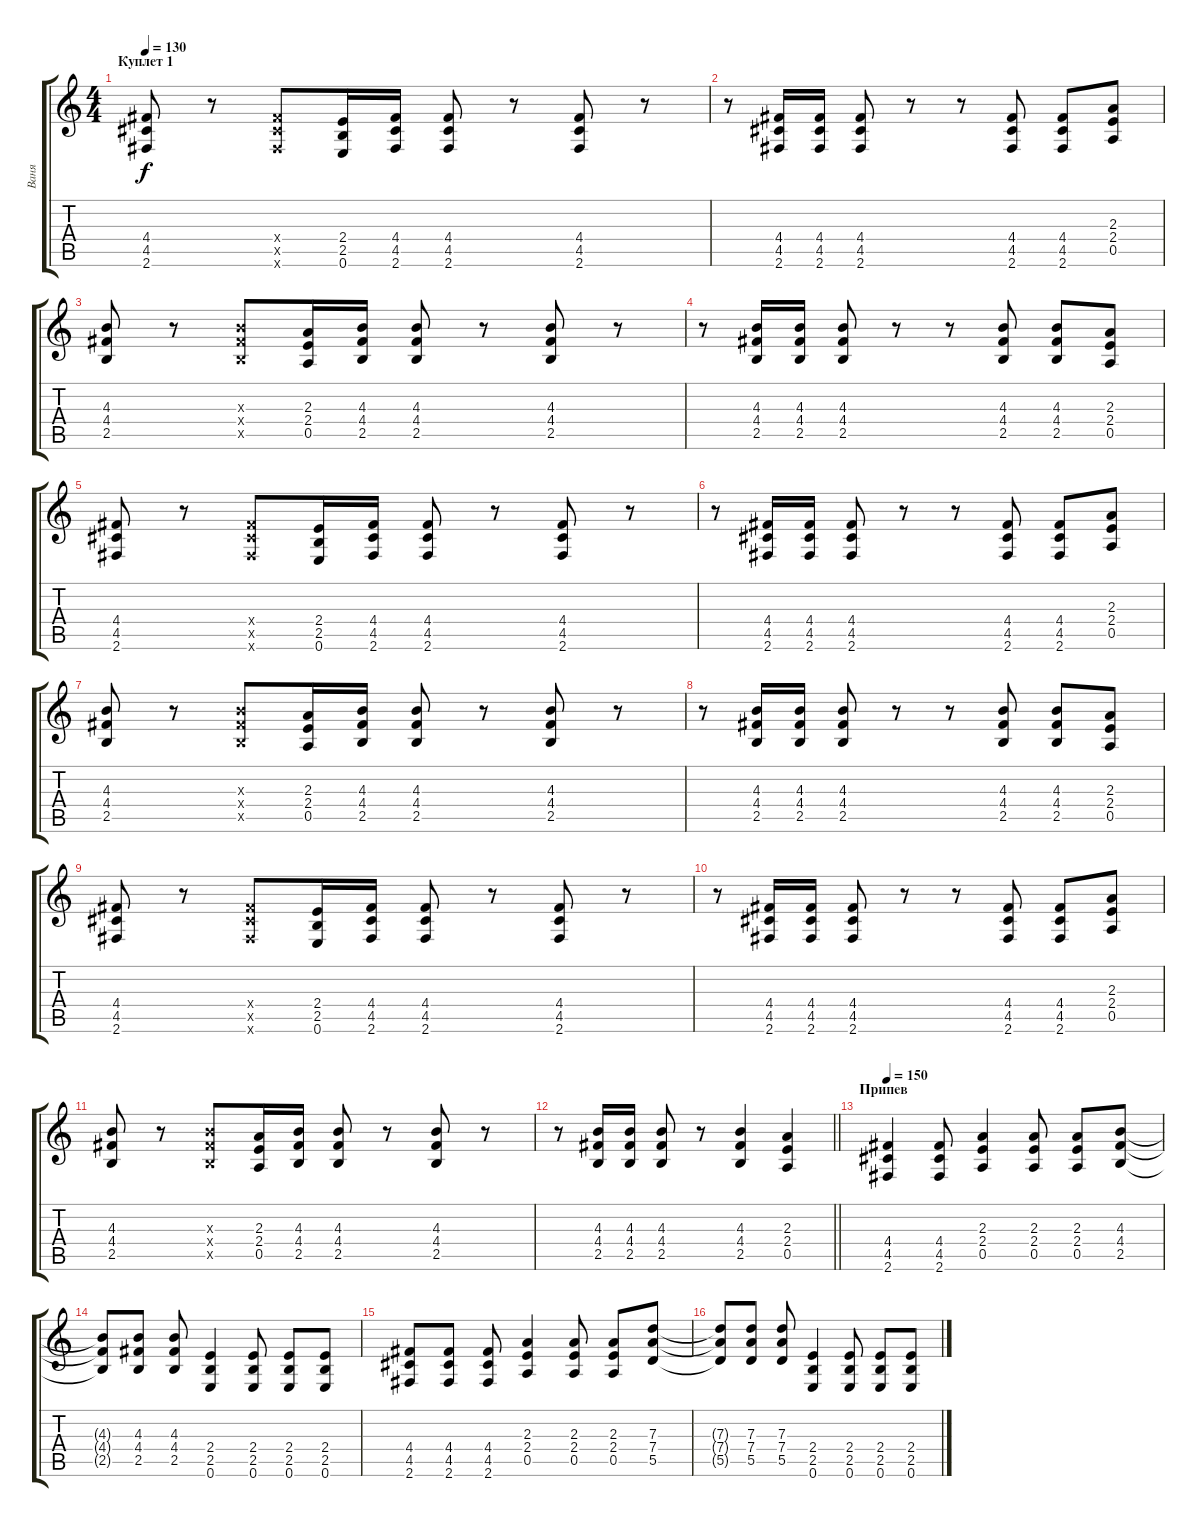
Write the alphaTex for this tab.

\track ("Ваня" "Ваня") {instrument acousticguitarsteel}
\staff {score tabs}
\tuning (E4 B3 G3 D3 A2 E2) {hide}
\ts (4 4)
\section ("" "Куплет 1")
\tempo 130
\clef g2
\ks c
(4.4 4.5 2.6).8{dy f instrument distortionguitar} r.8 (4.4{x} 4.5{x} 2.6{x}).8 (2.4 2.5 0.6).16 (4.4 4.5 2.6).16 (4.4 4.5 2.6).8 r.8 (4.4 4.5 2.6).8 r.8 |
r.8 (4.4 4.5 2.6).16 (4.4 4.5 2.6).16 (4.4 4.5 2.6).8 r.8 r.8 (4.4 4.5 2.6).8 (4.4 4.5 2.6).8 (2.3 2.4 0.5).8 |
(4.3 4.4 2.5).8 r.8 (4.3{x} 4.4{x} 2.5{x}).8 (2.3 2.4 0.5).16 (4.3 4.4 2.5).16 (4.3 4.4 2.5).8 r.8 (4.3 4.4 2.5).8 r.8 |
r.8 (4.3 4.4 2.5).16 (4.3 4.4 2.5).16 (4.3 4.4 2.5).8 r.8 r.8 (4.3 4.4 2.5).8 (4.3 4.4 2.5).8 (2.3 2.4 0.5).8 |
(4.4 4.5 2.6).8{instrument distortionguitar} r.8 (4.4{x} 4.5{x} 2.6{x}).8 (2.4 2.5 0.6).16 (4.4 4.5 2.6).16 (4.4 4.5 2.6).8 r.8 (4.4 4.5 2.6).8 r.8 |
r.8 (4.4 4.5 2.6).16 (4.4 4.5 2.6).16 (4.4 4.5 2.6).8 r.8 r.8 (4.4 4.5 2.6).8 (4.4 4.5 2.6).8 (2.3 2.4 0.5).8 |
(4.3 4.4 2.5).8 r.8 (4.3{x} 4.4{x} 2.5{x}).8 (2.3 2.4 0.5).16 (4.3 4.4 2.5).16 (4.3 4.4 2.5).8 r.8 (4.3 4.4 2.5).8 r.8 |
r.8 (4.3 4.4 2.5).16 (4.3 4.4 2.5).16 (4.3 4.4 2.5).8 r.8 r.8 (4.3 4.4 2.5).8 (4.3 4.4 2.5).8 (2.3 2.4 0.5).8 |
(4.4 4.5 2.6).8{instrument distortionguitar} r.8 (4.4{x} 4.5{x} 2.6{x}).8 (2.4 2.5 0.6).16 (4.4 4.5 2.6).16 (4.4 4.5 2.6).8 r.8 (4.4 4.5 2.6).8 r.8 |
r.8 (4.4 4.5 2.6).16 (4.4 4.5 2.6).16 (4.4 4.5 2.6).8 r.8 r.8 (4.4 4.5 2.6).8 (4.4 4.5 2.6).8 (2.3 2.4 0.5).8 |
(4.3 4.4 2.5).8 r.8 (4.3{x} 4.4{x} 2.5{x}).8 (2.3 2.4 0.5).16 (4.3 4.4 2.5).16 (4.3 4.4 2.5).8 r.8 (4.3 4.4 2.5).8 r.8 |
\barLineRight lightlight
r.8 (4.3 4.4 2.5).16 (4.3 4.4 2.5).16 (4.3 4.4 2.5).8 r.8 (4.3 4.4 2.5).4 (2.3 2.4 0.5).4 |
\section ("" "Припев")
\tempo 150
(4.4 4.5 2.6).4 (4.4 4.5 2.6).8 (2.3 2.4 0.5).4 (2.3 2.4 0.5).8 (2.3 2.4 0.5).8 (4.3 4.4 2.5).8 |
(4.3{t} 4.4{t} 2.5{t}).8 (4.3 4.4 2.5).8 (4.3 4.4 2.5).8 (2.4 2.5 0.6).4 (2.4 2.5 0.6).8 (2.4 2.5 0.6).8 (2.4 2.5 0.6).8 |
(4.4 4.5 2.6).8 (4.4 4.5 2.6).8 (4.4 4.5 2.6).8 (2.3 2.4 0.5).4 (2.3 2.4 0.5).8 (2.3 2.4 0.5).8 (7.3 7.4 5.5).8 |
(7.3{t} 7.4{t} 5.5{t}).8 (7.3 7.4 5.5).8 (7.3 7.4 5.5).8 (2.4 2.5 0.6).4 (2.4 2.5 0.6).8 (2.4 2.5 0.6).8 (2.4 2.5 0.6).8
